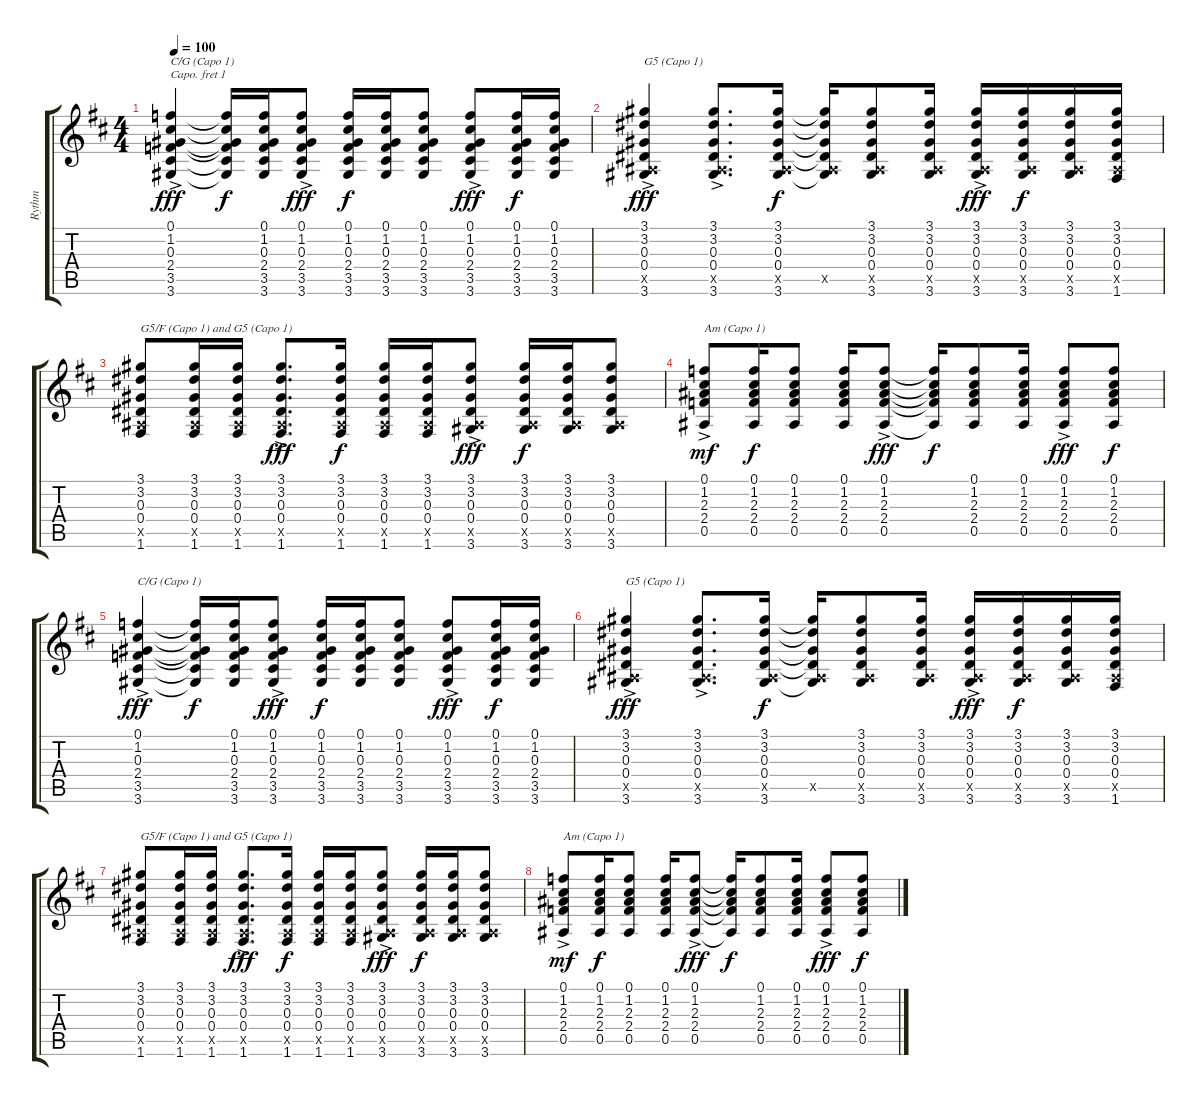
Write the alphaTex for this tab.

\track ("Rythm" "Rythm") {instrument acousticguitarsteel}
\staff {score tabs}
\capo 1
\tuning (E4 B3 G3 D3 A2 E2) {hide}
\ts (4 4)
\tempo 100
\clef g2
\ks d
(0.1 1.2 0.3 2.4 3.5 3.6{ac}).4{txt "C/G (Capo 1)" dy fff} (0.1{t} 1.2{t} 0.3{t} 2.4{t} 3.5{t} 3.6{t}).16{dy f} (0.1 1.2 0.3 2.4 3.5 3.6).16 (0.1 1.2 0.3 2.4 3.5 3.6{ac}).8{dy fff} (0.1 1.2 0.3 2.4 3.5 3.6).16{dy f} (0.1 1.2 0.3 2.4 3.5 3.6).16 (0.1 1.2 0.3 2.4 3.5 3.6).8 (0.1 1.2 0.3 2.4 3.5 3.6{ac}).8{dy fff} (0.1 1.2 0.3 2.4 3.5 3.6).16{dy f} (0.1 1.2 0.3 2.4 3.5 3.6).16 |
(3.1{ac} 3.2 0.3 0.4 0.5{x} 3.6).4{txt "G5 (Capo 1)" dy fff} (3.1{ac} 3.2 0.3 0.4 0.5{x} 3.6).8{d} (3.1 3.2 0.3 0.4 0.5{x} 3.6).16{dy f} (3.1{t} 3.2{t} 0.3{t} 0.4{t} 0.5{x} 3.6{t}).16 (3.1 3.2 0.3 0.4 0.5{x} 3.6).8 (3.1 3.2 0.3 0.4 0.5{x} 3.6).16 (3.1 3.2 0.3 0.4 0.5{x} 3.6{ac}).16{dy fff} (3.1 3.2 0.3 0.4 0.5{x} 3.6).16{dy f} (3.1 3.2 0.3 0.4 0.5{x} 3.6).16 (3.1 3.2 0.3 0.4 0.5{x} 1.6).16 |
(3.1 3.2 0.3 0.4 0.5{x} 1.6).8{txt "G5/F (Capo 1) and G5 (Capo 1)"} (3.1 3.2 0.3 0.4 0.5{x} 1.6).16 (3.1 3.2 0.3 0.4 0.5{x} 1.6).16 (3.1{ac} 3.2 0.3 0.4 0.5{x} 1.6).8{d dy fff} (3.1 3.2 0.3 0.4 0.5{x} 1.6).16{dy f} (3.1 3.2 0.3 0.4 0.5{x} 1.6).16 (3.1 3.2 0.3 0.4 0.5{x} 1.6).16 (3.1 3.2 0.3 0.4 0.5{x} 3.6{ac}).8{dy fff} (3.1 3.2 0.3 0.4 0.5{x} 3.6).16{dy f} (3.1 3.2 0.3 0.4 0.5{x} 3.6).16 (3.1 3.2 0.3 0.4 0.5{x} 3.6).8 |
(0.1{ac} 1.2 2.3 2.4 0.5).8{txt "Am (Capo 1)" dy mf} (0.1 1.2 2.3 2.4 0.5).16{dy f} (0.1 1.2 2.3 2.4 0.5).8 (0.1 1.2 2.3 2.4 0.5).16 (0.1{ac} 1.2 2.3 2.4 0.5).8{dy fff} (0.1{t} 1.2{t} 2.3{t} 2.4{t} 0.5{t}).16{dy f} (0.1 1.2 2.3 2.4 0.5).8 (0.1 1.2 2.3 2.4 0.5).16 (0.1 1.2 2.3 2.4 0.5{ac}).8{dy fff} (0.1 1.2 2.3 2.4 0.5).8{dy f} |
(0.1 1.2 0.3 2.4 3.5 3.6{ac}).4{txt "C/G (Capo 1)" dy fff} (0.1{t} 1.2{t} 0.3{t} 2.4{t} 3.5{t} 3.6{t}).16{dy f} (0.1 1.2 0.3 2.4 3.5 3.6).16 (0.1 1.2 0.3 2.4 3.5 3.6{ac}).8{dy fff} (0.1 1.2 0.3 2.4 3.5 3.6).16{dy f} (0.1 1.2 0.3 2.4 3.5 3.6).16 (0.1 1.2 0.3 2.4 3.5 3.6).8 (0.1 1.2 0.3 2.4 3.5 3.6{ac}).8{dy fff} (0.1 1.2 0.3 2.4 3.5 3.6).16{dy f} (0.1 1.2 0.3 2.4 3.5 3.6).16 |
(3.1{ac} 3.2 0.3 0.4 0.5{x} 3.6).4{txt "G5 (Capo 1)" dy fff} (3.1{ac} 3.2 0.3 0.4 0.5{x} 3.6).8{d} (3.1 3.2 0.3 0.4 0.5{x} 3.6).16{dy f} (3.1{t} 3.2{t} 0.3{t} 0.4{t} 0.5{x} 3.6{t}).16 (3.1 3.2 0.3 0.4 0.5{x} 3.6).8 (3.1 3.2 0.3 0.4 0.5{x} 3.6).16 (3.1 3.2 0.3 0.4 0.5{x} 3.6{ac}).16{dy fff} (3.1 3.2 0.3 0.4 0.5{x} 3.6).16{dy f} (3.1 3.2 0.3 0.4 0.5{x} 3.6).16 (3.1 3.2 0.3 0.4 0.5{x} 1.6).16 |
(3.1 3.2 0.3 0.4 0.5{x} 1.6).8{txt "G5/F (Capo 1) and G5 (Capo 1)"} (3.1 3.2 0.3 0.4 0.5{x} 1.6).16 (3.1 3.2 0.3 0.4 0.5{x} 1.6).16 (3.1{ac} 3.2 0.3 0.4 0.5{x} 1.6).8{d dy fff} (3.1 3.2 0.3 0.4 0.5{x} 1.6).16{dy f} (3.1 3.2 0.3 0.4 0.5{x} 1.6).16 (3.1 3.2 0.3 0.4 0.5{x} 1.6).16 (3.1 3.2 0.3 0.4 0.5{x} 3.6{ac}).8{dy fff} (3.1 3.2 0.3 0.4 0.5{x} 3.6).16{dy f} (3.1 3.2 0.3 0.4 0.5{x} 3.6).16 (3.1 3.2 0.3 0.4 0.5{x} 3.6).8 |
(0.1{ac} 1.2 2.3 2.4 0.5).8{txt "Am (Capo 1)" dy mf} (0.1 1.2 2.3 2.4 0.5).16{dy f} (0.1 1.2 2.3 2.4 0.5).8 (0.1 1.2 2.3 2.4 0.5).16 (0.1{ac} 1.2 2.3 2.4 0.5).8{dy fff} (0.1{t} 1.2{t} 2.3{t} 2.4{t} 0.5{t}).16{dy f} (0.1 1.2 2.3 2.4 0.5).8 (0.1 1.2 2.3 2.4 0.5).16 (0.1 1.2 2.3 2.4 0.5{ac}).8{dy fff} (0.1 1.2 2.3 2.4 0.5).8{dy f}
